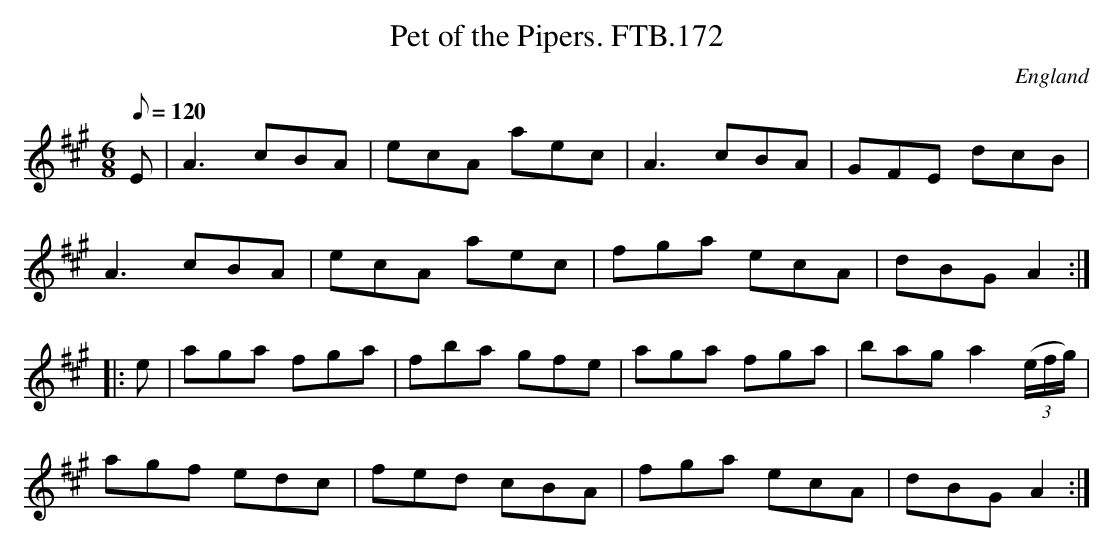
X:1
T:Pet of the Pipers. FTB.172
M:6/8
Q:120
O:England
K:A major
E|A3 cBA|ecA aec|A3 cBA|GFE dcB|
A3 cBA|ecA aec|fga ecA|dBG A2:|
|:e|aga fga|fba gfe|aga fga|bag a2((3e/f/g/)|
agf edc|fed cBA|fga ecA|dBG A2:|
